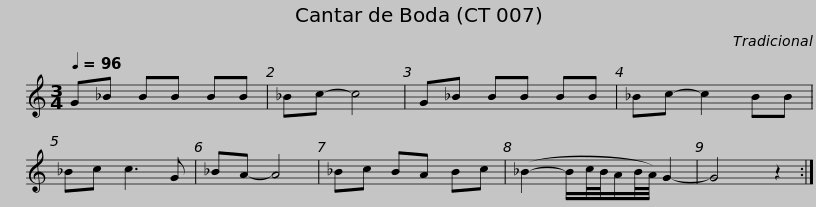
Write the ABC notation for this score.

X:1
L:1/8
Q:1/4=96
M:3/4
I:linebreak $
K:C
V:1 treble
V:1
 G_B BB BB | _Bc- c4 | G_B BB BB | _Bc- c2 BB | _Bc c3 G | %5
 _BA- A4 | _Bc BA Bc | (_B2- B/c/4B/4A/B/4A/4) G2- |$ G4 z2 :| %9
